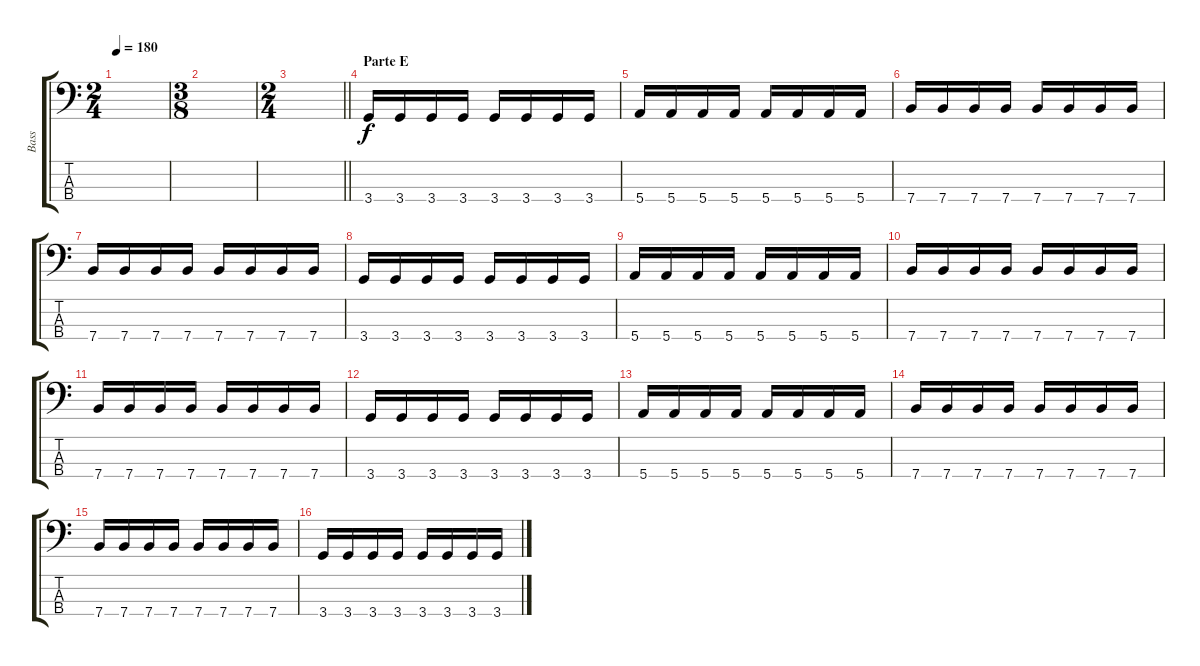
\track ("Bass" "Bass") {instrument electricbasspick}
\staff {score tabs}
\tuning (G2 D2 A1 E1) {hide}
\ts (2 4)
\tempo 180
\clef f4
\ks c
|
\ts (3 8)
|
\ts (2 4)
\barLineRight lightlight
|
\section ("" "Parte E")
3.4.16 3.4.16 3.4.16 3.4.16 3.4.16 3.4.16 3.4.16 3.4.16 |
5.4.16 5.4.16 5.4.16 5.4.16 5.4.16 5.4.16 5.4.16 5.4.16 |
7.4.16 7.4.16 7.4.16 7.4.16 7.4.16 7.4.16 7.4.16 7.4.16 |
7.4.16 7.4.16 7.4.16 7.4.16 7.4.16 7.4.16 7.4.16 7.4.16 |
3.4.16 3.4.16 3.4.16 3.4.16 3.4.16 3.4.16 3.4.16 3.4.16 |
5.4.16 5.4.16 5.4.16 5.4.16 5.4.16 5.4.16 5.4.16 5.4.16 |
7.4.16 7.4.16 7.4.16 7.4.16 7.4.16 7.4.16 7.4.16 7.4.16 |
7.4.16 7.4.16 7.4.16 7.4.16 7.4.16 7.4.16 7.4.16 7.4.16 |
3.4.16 3.4.16 3.4.16 3.4.16 3.4.16 3.4.16 3.4.16 3.4.16 |
5.4.16 5.4.16 5.4.16 5.4.16 5.4.16 5.4.16 5.4.16 5.4.16 |
7.4.16 7.4.16 7.4.16 7.4.16 7.4.16 7.4.16 7.4.16 7.4.16 |
7.4.16 7.4.16 7.4.16 7.4.16 7.4.16 7.4.16 7.4.16 7.4.16 |
3.4.16 3.4.16 3.4.16 3.4.16 3.4.16 3.4.16 3.4.16 3.4.16
